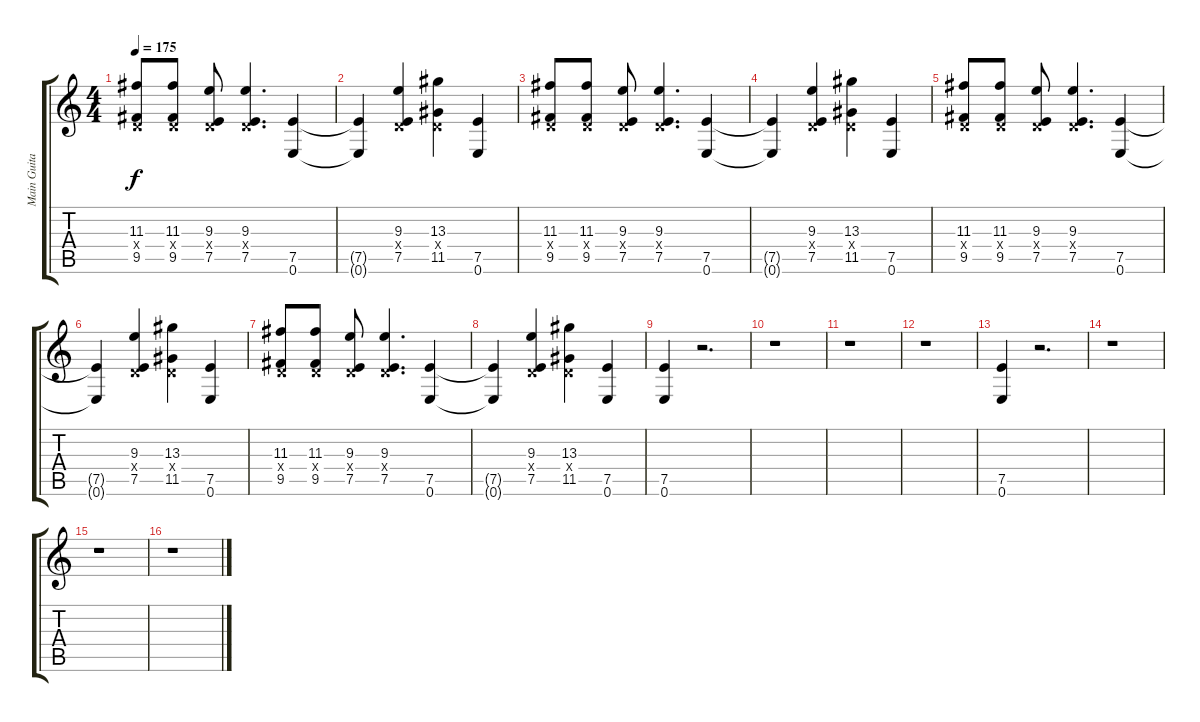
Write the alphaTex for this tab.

\track ("Main Guitar" "Main Guita") {instrument overdrivenguitar}
\staff {score tabs}
\tuning (E4 B3 G3 D3 A2 E2) {hide}
\ts (4 4)
\tempo 175
\clef g2
\ks c
(11.3 0.4{x} 9.5).8{dy f} (11.3 0.4{x} 9.5).8 (9.3 0.4{x} 7.5).8 (9.3 0.4{x} 7.5).4{d} (7.5 0.6).4 |
(7.5{t} 0.6{t}).4 (9.3 0.4{x} 7.5).4 (13.3 0.4{x} 11.5).4 (7.5 0.6).4 |
(11.3 0.4{x} 9.5).8 (11.3 0.4{x} 9.5).8 (9.3 0.4{x} 7.5).8 (9.3 0.4{x} 7.5).4{d} (7.5 0.6).4 |
(7.5{t} 0.6{t}).4 (9.3 0.4{x} 7.5).4 (13.3 0.4{x} 11.5).4 (7.5 0.6).4 |
(11.3 0.4{x} 9.5).8 (11.3 0.4{x} 9.5).8 (9.3 0.4{x} 7.5).8 (9.3 0.4{x} 7.5).4{d} (7.5 0.6).4 |
(7.5{t} 0.6{t}).4 (9.3 0.4{x} 7.5).4 (13.3 0.4{x} 11.5).4 (7.5 0.6).4 |
(11.3 0.4{x} 9.5).8 (11.3 0.4{x} 9.5).8 (9.3 0.4{x} 7.5).8 (9.3 0.4{x} 7.5).4{d} (7.5 0.6).4 |
(7.5{t} 0.6{t}).4 (9.3 0.4{x} 7.5).4 (13.3 0.4{x} 11.5).4 (7.5 0.6).4 |
(7.5 0.6).4 r.2{d} |
r.1 |
r.1 |
r.1 |
(7.5 0.6).4 r.2{d} |
r.1 |
r.1 |
r.1
